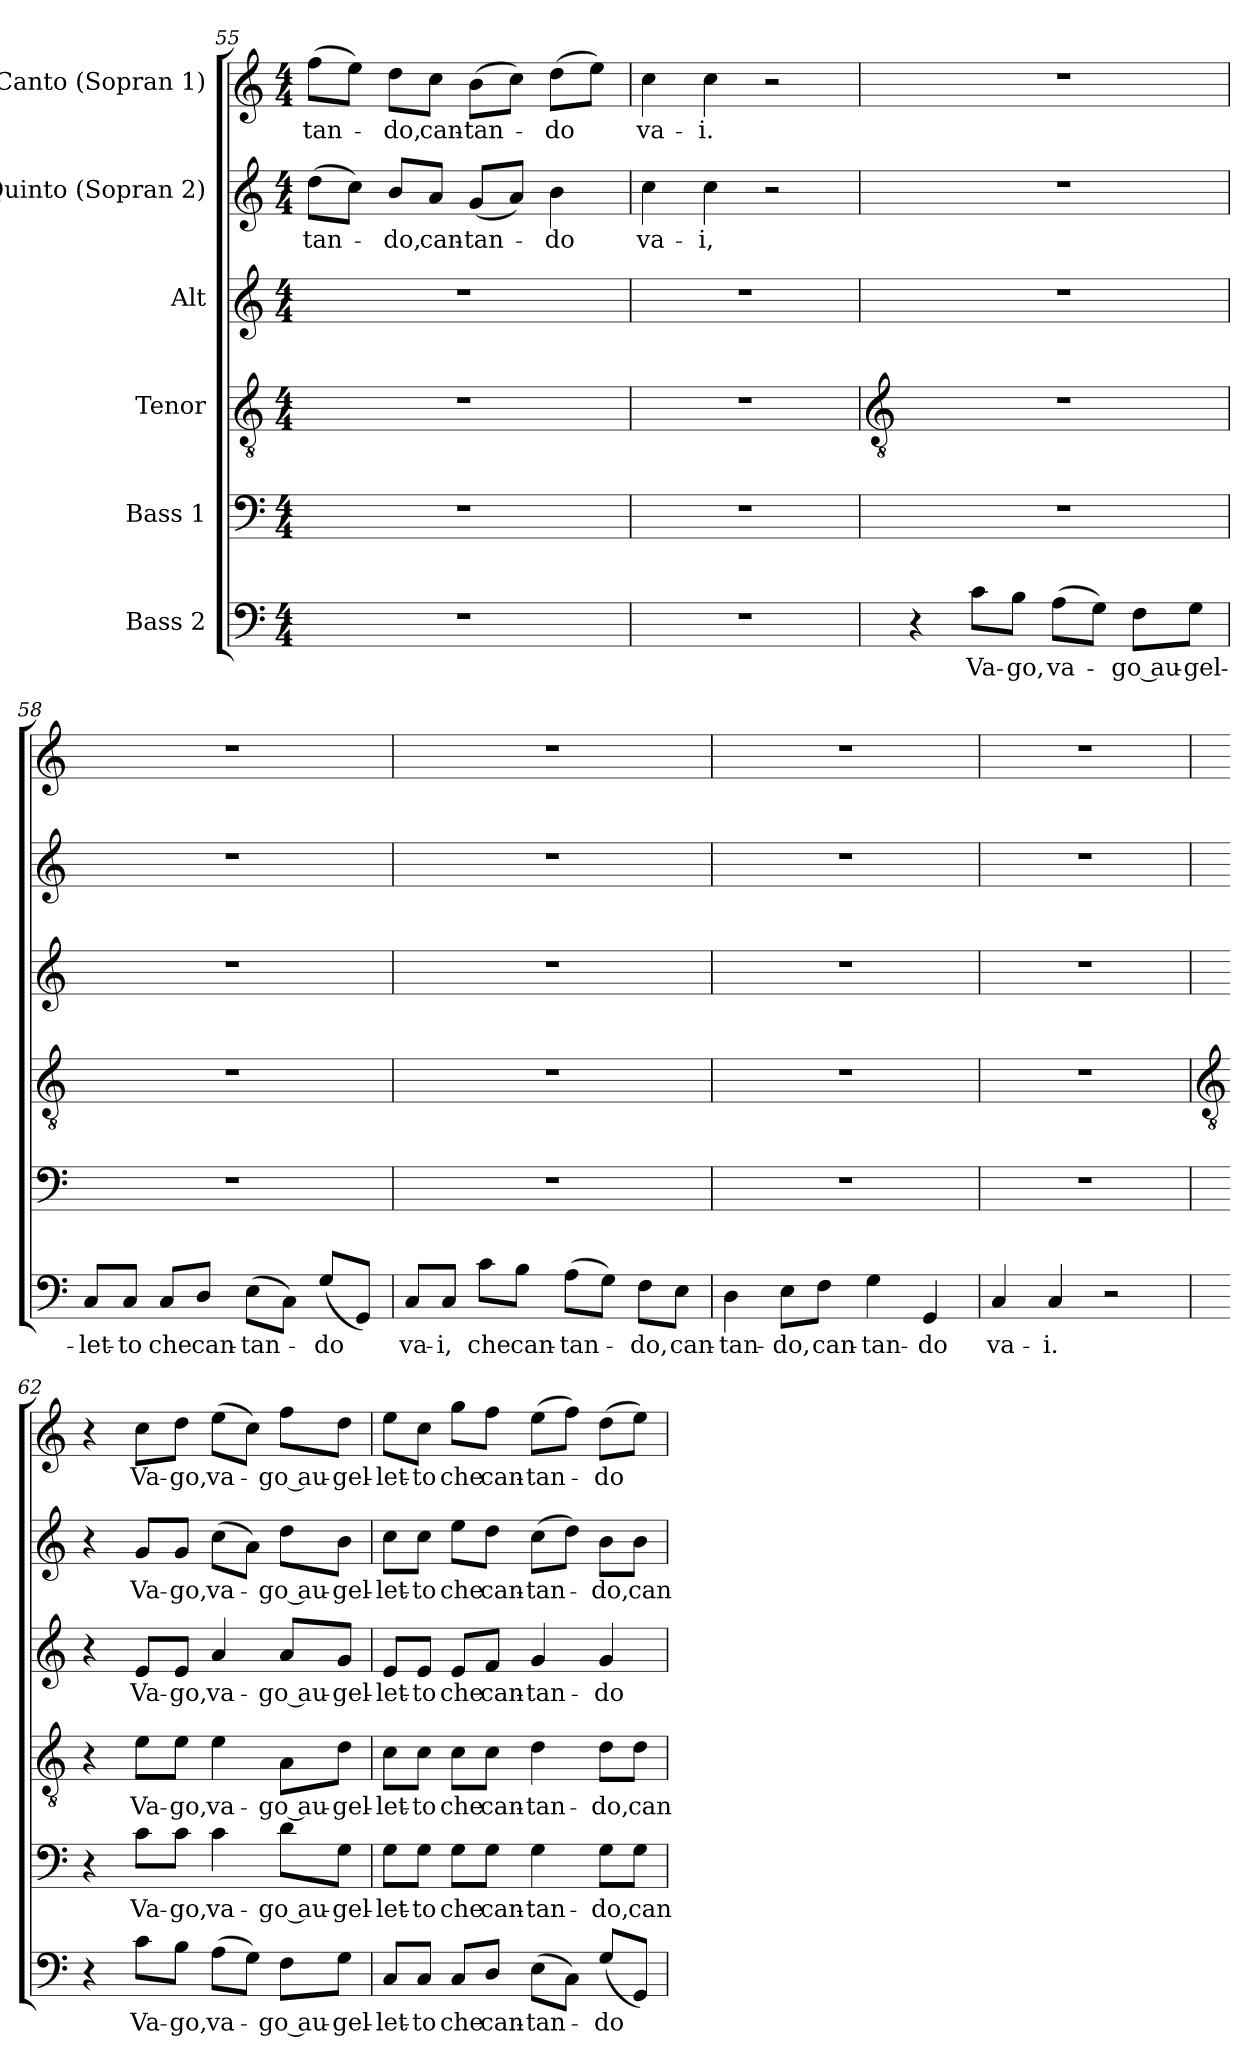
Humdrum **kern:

**kern	**text	**kern	**text	**kern	**text	**kern	**text	**kern	**text	**kern	**text
*part6	*part6	*part5	*part5	*part4	*part4	*part3	*part3	*part2	*part2	*part1	*part1
*staff6	*staff6	*staff5	*staff5	*staff4	*staff4	*staff3	*staff3	*staff2	*staff2	*staff1	*staff1
*I"Bass 2	*	*I"Bass 1	*	*I"Tenor	*	*I"Alt	*	*I"Quinto (Sopran 2)	*	*I"Canto  (Sopran 1)	*
*clefF4	*	*clefF4	*	*clefGv2	*	*clefG2	*	*clefG2	*	*clefG2	*
*k[]	*	*k[]	*	*k[]	*	*k[]	*	*k[]	*	*k[]	*
*C:	*	*C:	*	*C:	*	*C:	*	*C:	*	*C:	*
*M4/4	*	*M4/4	*	*M4/4	*	*M4/4	*	*M4/4	*	*M4/4	*
=55	=55	=55	=55	=55	=55	=55	=55	=55	=55	=55	=55
!	!	!	!	!	!	!	!	!	!LO:LY:b	!	!LO:LY:b
1r	.	1r	.	1r	.	1r	.	(>8dd\L	tan-	(>8ff\L	tan-
.	.	.	.	.	.	.	.	8cc\J)	.	8ee\J)	.
!	!	!	!	!	!	!	!	!	!LO:LY:b	!	!LO:LY:b
.	.	.	.	.	.	.	.	8b/L	-do,	8dd\L	-do,
!	!	!	!	!	!	!	!	!	!LO:LY:b	!	!LO:LY:b
.	.	.	.	.	.	.	.	8a/J	can-	8cc\J	can-
!	!	!	!	!	!	!	!	!	!LO:LY:b	!	!LO:LY:b
.	.	.	.	.	.	.	.	(<8g/L	-tan-	(>8b\L	-tan-
.	.	.	.	.	.	.	.	8a/J)	.	8cc\J)	.
!	!	!	!	!	!	!	!	!	!LO:LY:b	!	!LO:LY:b
.	.	.	.	.	.	.	.	4b	-do	(>8dd\L	-do
.	.	.	.	.	.	.	.	.	.	8ee\J)	.
=56	=56	=56	=56	=56	=56	=56	=56	=56	=56	=56	=56
!	!	!	!	!	!	!	!	!	!LO:LY:b	!	!LO:LY:b
1r	.	1r	.	1r	.	1r	.	4cc	va-	4cc	va-
!	!	!	!	!	!	!	!	!	!LO:LY:b	!	!LO:LY:b
.	.	.	.	.	.	.	.	4cc	-i,	4cc	-i.
.	.	.	.	.	.	.	.	2r	.	2r	.
!!LO:LB:g=z
=57	=57	=57	=57	=57	=57	=57	=57	=57	=57	=57	=57
*	*	*	*	*clefGv2	*	*	*	*	*	*	*
4r	.	1r	.	1r	.	1r	.	1r	.	1r	.
!	!LO:LY:b	!	!	!	!	!	!	!	!	!	!
8c\L	Va-	.	.	.	.	.	.	.	.	.	.
!	!LO:LY:b	!	!	!	!	!	!	!	!	!	!
8B\J	-go,	.	.	.	.	.	.	.	.	.	.
!	!LO:LY:b	!	!	!	!	!	!	!	!	!	!
(>8A\L	va-	.	.	.	.	.	.	.	.	.	.
8G\J)	.	.	.	.	.	.	.	.	.	.	.
!	!LO:LY:b	!	!	!	!	!	!	!	!	!	!
8F\L	-go au-	.	.	.	.	.	.	.	.	.	.
!	!LO:LY:b	!	!	!	!	!	!	!	!	!	!
8G\J	-gel-	.	.	.	.	.	.	.	.	.	.
=58	=58	=58	=58	=58	=58	=58	=58	=58	=58	=58	=58
!	!LO:LY:b	!	!	!	!	!	!	!	!	!	!
8C/L	-let-	1r	.	1r	.	1r	.	1r	.	1r	.
!	!LO:LY:b	!	!	!	!	!	!	!	!	!	!
8C/J	-to	.	.	.	.	.	.	.	.	.	.
!	!LO:LY:b	!	!	!	!	!	!	!	!	!	!
8C/L	che	.	.	.	.	.	.	.	.	.	.
!	!LO:LY:b	!	!	!	!	!	!	!	!	!	!
8D/J	can-	.	.	.	.	.	.	.	.	.	.
!	!LO:LY:b	!	!	!	!	!	!	!	!	!	!
(8E\L	-tan-	.	.	.	.	.	.	.	.	.	.
8C\J)	.	.	.	.	.	.	.	.	.	.	.
!	!LO:LY:b	!	!	!	!	!	!	!	!	!	!
(8G/L	-do	.	.	.	.	.	.	.	.	.	.
8GG/J)	.	.	.	.	.	.	.	.	.	.	.
=59	=59	=59	=59	=59	=59	=59	=59	=59	=59	=59	=59
!	!LO:LY:b	!	!	!	!	!	!	!	!	!	!
8C/L	va-	1r	.	1r	.	1r	.	1r	.	1r	.
!	!LO:LY:b	!	!	!	!	!	!	!	!	!	!
8C/J	-i,	.	.	.	.	.	.	.	.	.	.
!	!LO:LY:b	!	!	!	!	!	!	!	!	!	!
8c\L	che	.	.	.	.	.	.	.	.	.	.
!	!LO:LY:b	!	!	!	!	!	!	!	!	!	!
8B\J	can-	.	.	.	.	.	.	.	.	.	.
!	!LO:LY:b	!	!	!	!	!	!	!	!	!	!
(>8A\L	-tan-	.	.	.	.	.	.	.	.	.	.
8G\J)	.	.	.	.	.	.	.	.	.	.	.
!	!LO:LY:b	!	!	!	!	!	!	!	!	!	!
8F\L	-do,	.	.	.	.	.	.	.	.	.	.
!	!LO:LY:b	!	!	!	!	!	!	!	!	!	!
8E\J	can-	.	.	.	.	.	.	.	.	.	.
=60	=60	=60	=60	=60	=60	=60	=60	=60	=60	=60	=60
!	!LO:LY:b	!	!	!	!	!	!	!	!	!	!
4D	-tan-	1r	.	1r	.	1r	.	1r	.	1r	.
!	!LO:LY:b	!	!	!	!	!	!	!	!	!	!
8E\L	-do,	.	.	.	.	.	.	.	.	.	.
!	!LO:LY:b	!	!	!	!	!	!	!	!	!	!
8F\J	can-	.	.	.	.	.	.	.	.	.	.
!	!LO:LY:b	!	!	!	!	!	!	!	!	!	!
4G	-tan-	.	.	.	.	.	.	.	.	.	.
!	!LO:LY:b	!	!	!	!	!	!	!	!	!	!
4GG	-do	.	.	.	.	.	.	.	.	.	.
=61	=61	=61	=61	=61	=61	=61	=61	=61	=61	=61	=61
!	!LO:LY:b	!	!	!	!	!	!	!	!	!	!
4C	va-	1r	.	1r	.	1r	.	1r	.	1r	.
!	!LO:LY:b	!	!	!	!	!	!	!	!	!	!
4C	-i.	.	.	.	.	.	.	.	.	.	.
2r	.	.	.	.	.	.	.	.	.	.	.
!!LO:LB:g=z
=62	=62	=62	=62	=62	=62	=62	=62	=62	=62	=62	=62
*	*	*	*	*clefGv2	*	*	*	*	*	*	*
4r	.	4r	.	4r	.	4r	.	4r	.	4r	.
!	!LO:LY:b	!	!LO:LY:b	!	!LO:LY:b	!	!LO:LY:b	!	!LO:LY:b	!	!LO:LY:b
8c\L	Va-	8c\L	Va-	8e\L	Va-	8e/L	Va-	8g/L	Va-	8cc\L	Va-
!	!LO:LY:b	!	!LO:LY:b	!	!LO:LY:b	!	!LO:LY:b	!	!LO:LY:b	!	!LO:LY:b
8B\J	-go,	8c\J	-go,	8e\J	-go,	8e/J	-go,	8g/J	-go,	8dd\J	-go,
!	!LO:LY:b	!	!LO:LY:b	!	!LO:LY:b	!	!LO:LY:b	!	!LO:LY:b	!	!LO:LY:b
(>8A\L	va-	4c	va-	4e	va-	4a	va-	(<8cc\L	va-	(>8ee\L	va-
8G\J)	.	.	.	.	.	.	.	8a\J)	.	8cc\J)	.
!	!LO:LY:b	!	!LO:LY:b	!	!LO:LY:b	!	!LO:LY:b	!	!LO:LY:b	!	!LO:LY:b
8F\L	-go au-	8d\L	-go au-	8A\L	-go au-	8a/L	-go au-	8dd\L	-go au-	8ff\L	-go au-
!	!LO:LY:b	!	!LO:LY:b	!	!LO:LY:b	!	!LO:LY:b	!	!LO:LY:b	!	!LO:LY:b
8G\J	-gel-	8G\J	-gel-	8d\J	-gel-	8g/J	-gel-	8b\J	-gel-	8dd\J	-gel-
=63	=63	=63	=63	=63	=63	=63	=63	=63	=63	=63	=63
!	!LO:LY:b	!	!LO:LY:b	!	!LO:LY:b	!	!LO:LY:b	!	!LO:LY:b	!	!LO:LY:b
8C/L	-let-	8G\L	-let-	8c\L	-let-	8e/L	-let-	8cc\L	-let-	8ee\L	-let-
!	!LO:LY:b	!	!LO:LY:b	!	!LO:LY:b	!	!LO:LY:b	!	!LO:LY:b	!	!LO:LY:b
8C/J	-to	8G\J	-to	8c\J	-to	8e/J	-to	8cc\J	-to	8cc\J	-to
!	!LO:LY:b	!	!LO:LY:b	!	!LO:LY:b	!	!LO:LY:b	!	!LO:LY:b	!	!LO:LY:b
8C/L	che	8G\L	che	8c\L	che	8e/L	che	8ee\L	che	8gg\L	che
!	!LO:LY:b	!	!LO:LY:b	!	!LO:LY:b	!	!LO:LY:b	!	!LO:LY:b	!	!LO:LY:b
8D/J	can-	8G\J	can-	8c\J	can-	8f/J	can-	8dd\J	can-	8ff\J	can-
!	!LO:LY:b	!	!LO:LY:b	!	!LO:LY:b	!	!LO:LY:b	!	!LO:LY:b	!	!LO:LY:b
(8E\L	-tan-	4G	-tan-	4d	-tan-	4g	-tan-	(>8cc\L	-tan-	(>8ee\L	-tan-
8C\J)	.	.	.	.	.	.	.	8dd\J)	.	8ff\J)	.
!	!LO:LY:b	!	!LO:LY:b	!	!LO:LY:b	!	!LO:LY:b	!	!LO:LY:b	!	!LO:LY:b
(8G/L	-do	8G\L	-do,	8d\L	-do,	4g	-do	8b\L	-do,	(>8dd\L	-do
!	!	!	!LO:LY:b	!	!LO:LY:b	!	!	!	!LO:LY:b	!	!
8GG/J)	.	8G\J	can-	8d\J	can-	.	.	8b\J	can-	8ee\J)	.
=	=	=	=	=	=	=	=	=	=	=	=
*-	*-	*-	*-	*-	*-	*-	*-	*-	*-	*-	*-
